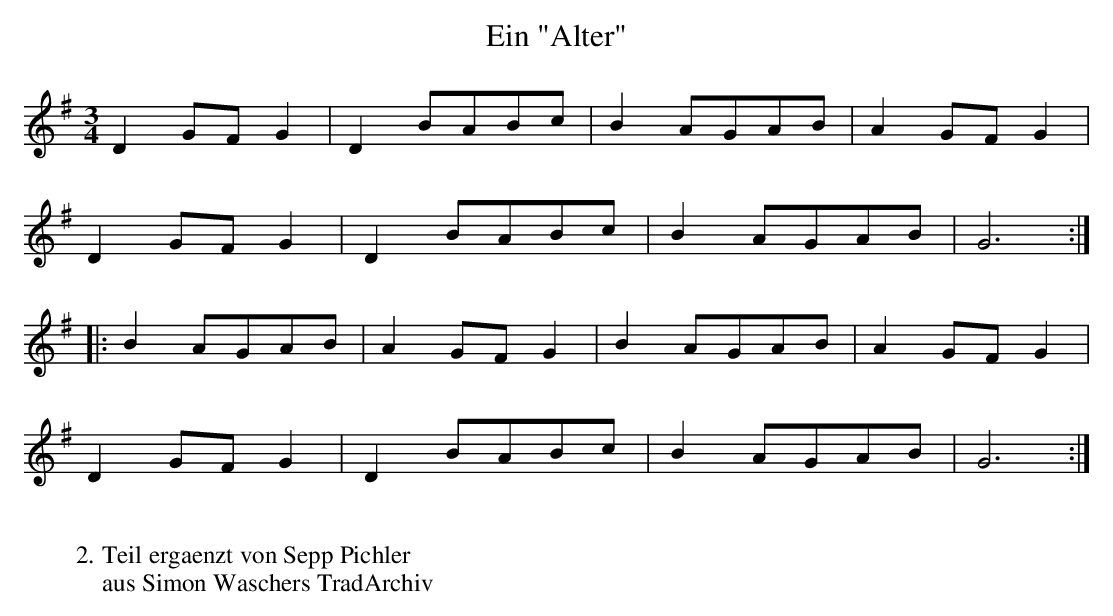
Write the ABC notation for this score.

X:1
T:Ein "Alter"
M:3/4
L:1/8
K:G
D2GFG2 | D2BABc | B2AGAB | A2GFG2 |
D2GFG2 | D2BABc | B2AGAB | G6 :|
|:\
B2AGAB | A2GFG2 | B2AGAB | A2GFG2 |
D2GFG2 | D2BABc | B2AGAB | G6 :|
W:
W:2.Teil ergaenzt von Sepp Pichler
W:aus Simon Waschers TradArchiv
